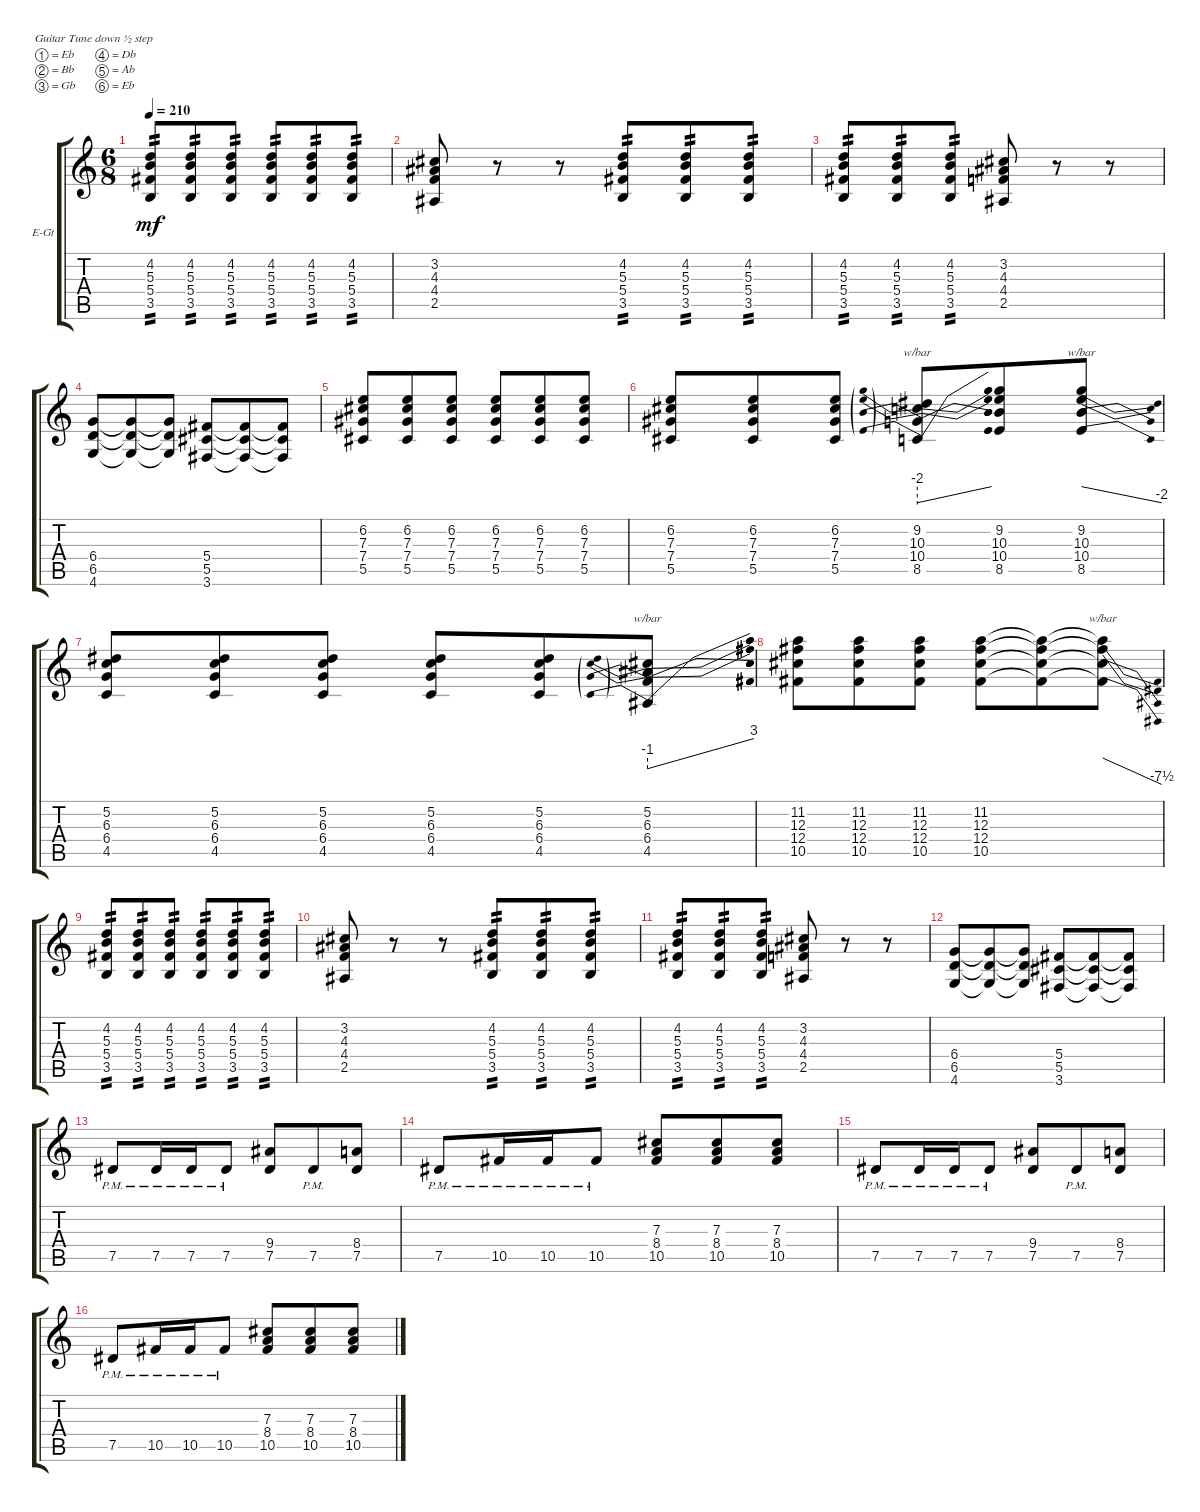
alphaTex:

\bracketExtendMode groupsimilarinstruments
\firstSystemTrackNameOrientation horizontal
\otherSystemsTrackNameOrientation horizontal
\track ("left" "E-Gt") {instrument distortionguitar}
\staff {score tabs}
\tuning (Eb4 Bb3 Gb3 Db3 Ab2 Eb2)
\ts (6 8)
\tempo 210
\clef g2
\ks c
(3.5 5.4 5.3 4.2).8{tp 2 dy mf} (3.5 5.4 5.3 4.2).8{tp 2} (3.5 5.4 5.3 4.2).8{tp 2} (3.5 5.4 5.3 4.2).8{tp 2} (3.5 5.4 5.3 4.2).8{tp 2} (3.5 5.4 5.3 4.2).8{tp 2} |
(2.5 4.4 4.3 3.2).8 r.8 r.8 (3.5 5.4 5.3 4.2).8{tp 2} (3.5 5.4 5.3 4.2).8{tp 2} (3.5 5.4 5.3 4.2).8{tp 2} |
(3.5 5.4 5.3 4.2).8{tp 2} (3.5 5.4 5.3 4.2).8{tp 2} (3.5 5.4 5.3 4.2).8{tp 2} (2.5 4.4 4.3 3.2).8 r.8 r.8 |
(4.6 6.5 6.4).8 (4.6{t} 6.5{t} 6.4{t}).8 (4.6{t} 6.5{t} 6.4{t}).8 (3.6 5.4 5.5).8 (3.6{t} 5.4{t} 5.5{t}).8 (3.6{t} 5.4{t} 5.5{t}).8 |
(5.5 7.4 7.3 6.2).8 (5.5 7.4 7.3 6.2).8 (5.5 7.4 7.3 6.2).8 (5.5 7.4 7.3 6.2).8 (5.5 7.4 7.3 6.2).8 (5.5 7.4 7.3 6.2).8 |
(5.5 7.4 7.3 6.2).8 (5.5 7.4 7.3 6.2).8 (5.5 7.4 7.3 6.2).8 (8.5 10.4 10.3 9.2).8{tbe (predivedive default 0 -8 30 0)} (8.5 10.4 10.3 9.2).8 (8.5 10.4 10.3 9.2).8{tbe (dive default 24.599999999999998 0 60 -8)} |
(4.5 6.4 6.3 5.2).8 (4.5 6.4 6.3 5.2).8 (4.5 6.4 6.3 5.2).8 (4.5 6.4 6.3 5.2).8 (4.5 6.4 6.3 5.2).8 (4.5 6.4 6.3 5.2).8{tbe (predivedive default 0 -4 60 12)} |
(10.5 12.4 12.3 11.2).8 (10.5 12.4 12.3 11.2).8 (10.5 12.4 12.3 11.2).8 (10.5 12.4 12.3 11.2).8 (10.5{t} 12.4{t} 12.3{t} 11.2{t}).8 (10.5{t} 12.4{t} 12.3{t} 11.2{t}).8{tbe (dive default 0 0 55.199999999999996 -30)} |
(3.5 5.4 5.3 4.2).8{tp 2} (3.5 5.4 5.3 4.2).8{tp 2} (3.5 5.4 5.3 4.2).8{tp 2} (3.5 5.4 5.3 4.2).8{tp 2} (3.5 5.4 5.3 4.2).8{tp 2} (3.5 5.4 5.3 4.2).8{tp 2} |
(2.5 4.4 4.3 3.2).8 r.8 r.8 (3.5 5.4 5.3 4.2).8{tp 2} (3.5 5.4 5.3 4.2).8{tp 2} (3.5 5.4 5.3 4.2).8{tp 2} |
(3.5 5.4 5.3 4.2).8{tp 2} (3.5 5.4 5.3 4.2).8{tp 2} (3.5 5.4 5.3 4.2).8{tp 2} (2.5 4.4 4.3 3.2).8 r.8 r.8 |
(4.6 6.5 6.4).8 (4.6{t} 6.5{t} 6.4{t}).8 (4.6{t} 6.5{t} 6.4{t}).8 (3.6 5.4 5.5).8 (3.6{t} 5.4{t} 5.5{t}).8 (3.6{t} 5.4{t} 5.5{t}).8 |
7.5{pm}.8 7.5{pm}.16 7.5{pm}.16 7.5{pm}.8 (9.4 7.5).8 7.5{pm}.8 (8.4 7.5).8 |
7.5{pm}.8 10.5{pm}.16 10.5{pm}.16 10.5{pm}.8 (10.5 8.4 7.3).8 (10.5 8.4 7.3).8 (10.5 8.4 7.3).8 |
7.5{pm}.8 7.5{pm}.16 7.5{pm}.16 7.5{pm}.8 (9.4 7.5).8 7.5{pm}.8 (8.4 7.5).8 |
7.5{pm}.8 10.5{pm}.16 10.5{pm}.16 10.5{pm}.8 (10.5 8.4 7.3).8 (10.5 8.4 7.3).8 (10.5 8.4 7.3).8
